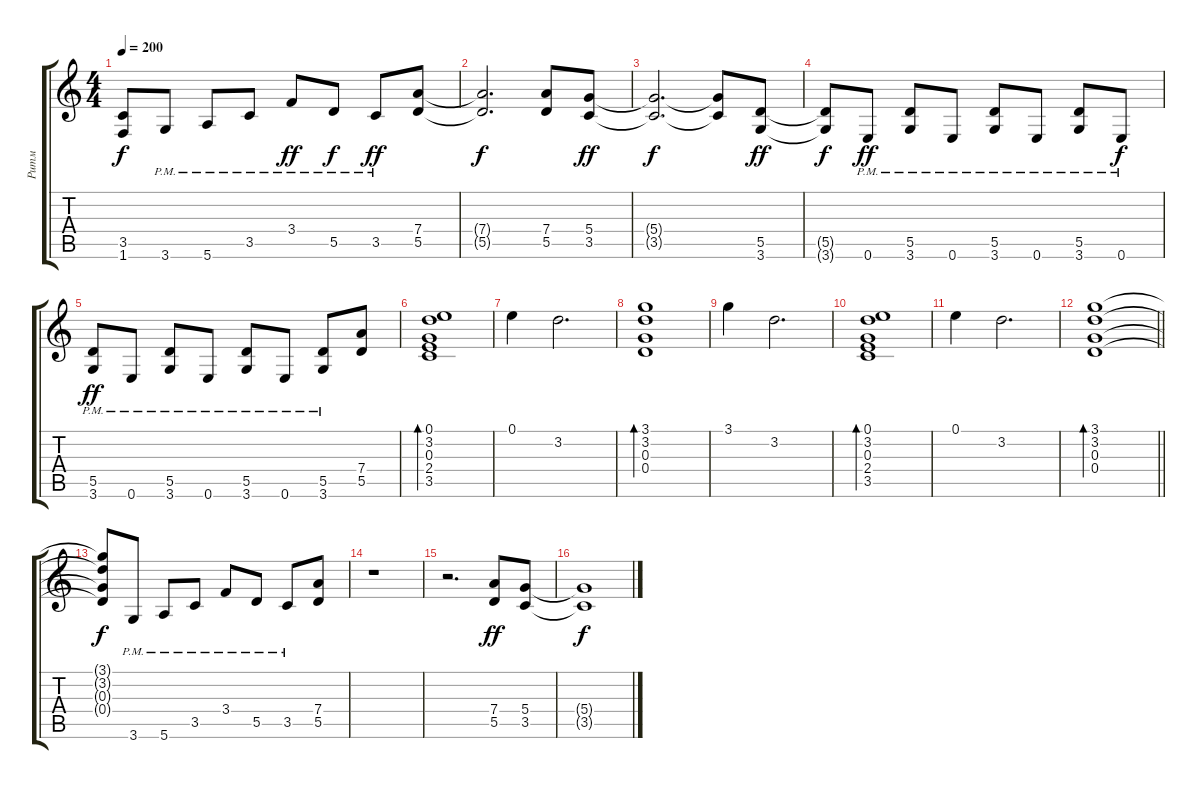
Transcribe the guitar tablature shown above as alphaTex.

\track ("Ритм" "Ритм") {instrument distortionguitar}
\staff {score tabs}
\tuning (E4 B3 G3 D3 A2 E2) {hide}
\ts (4 4)
\tempo 200
\clef g2
\ks c
(3.5{t} 1.6{t}).8{dy f} 3.6{pm}.8 5.6{pm}.8 3.5{pm}.8 3.4{pm}.8{dy ff} 5.5{pm}.8{dy f} 3.5{pm}.8{dy ff} (7.4 5.5).8 |
(7.4{t} 5.5{t}).2{d dy f} (7.4 5.5).8 (5.4 3.5).8{dy ff} |
(5.4{t} 3.5{t}).2{d dy f} (5.4{t} 3.5{t}).8 (5.5 3.6).8{dy ff} |
(5.5{t} 3.6{t}).8{dy f} 0.6{pm}.8{dy ff} (5.5{pm} 3.6{pm}).8 0.6{pm}.8 (5.5{pm} 3.6{pm}).8 0.6{pm}.8 (5.5{pm} 3.6{pm}).8 0.6{pm}.8{dy f} |
(5.5{pm} 3.6{pm}).8{dy ff} 0.6{pm}.8 (5.5{pm} 3.6{pm}).8 0.6{pm}.8 (5.5{pm} 3.6{pm}).8 0.6{pm}.8 (5.5{pm} 3.6{pm}).8 (7.4 5.5).8 |
(0.1 3.2 0.3 2.4 3.5).1{bd 240} |
0.1.4 3.2.2{d} |
(3.1 3.2 0.3 0.4).1{bd 240} |
3.1.4 3.2.2{d} |
(0.1 3.2 0.3 2.4 3.5).1{bd 240} |
0.1.4 3.2.2{d} |
\barLineRight lightlight
(3.1 3.2 0.3 0.4).1{bd 240} |
(3.1{t} 3.2{t} 0.3{t} 0.4{t}).8{dy f} 3.6{pm}.8{instrument distortionguitar} 5.6{pm}.8 3.5{pm}.8 3.4{pm}.8 5.5{pm}.8 3.5{pm}.8 (7.4 5.5).8 |
r.1 |
r.2{d} (7.4 5.5).8{dy ff} (5.4 3.5).8 |
(5.4{t} 3.5{t}).1{dy f}
